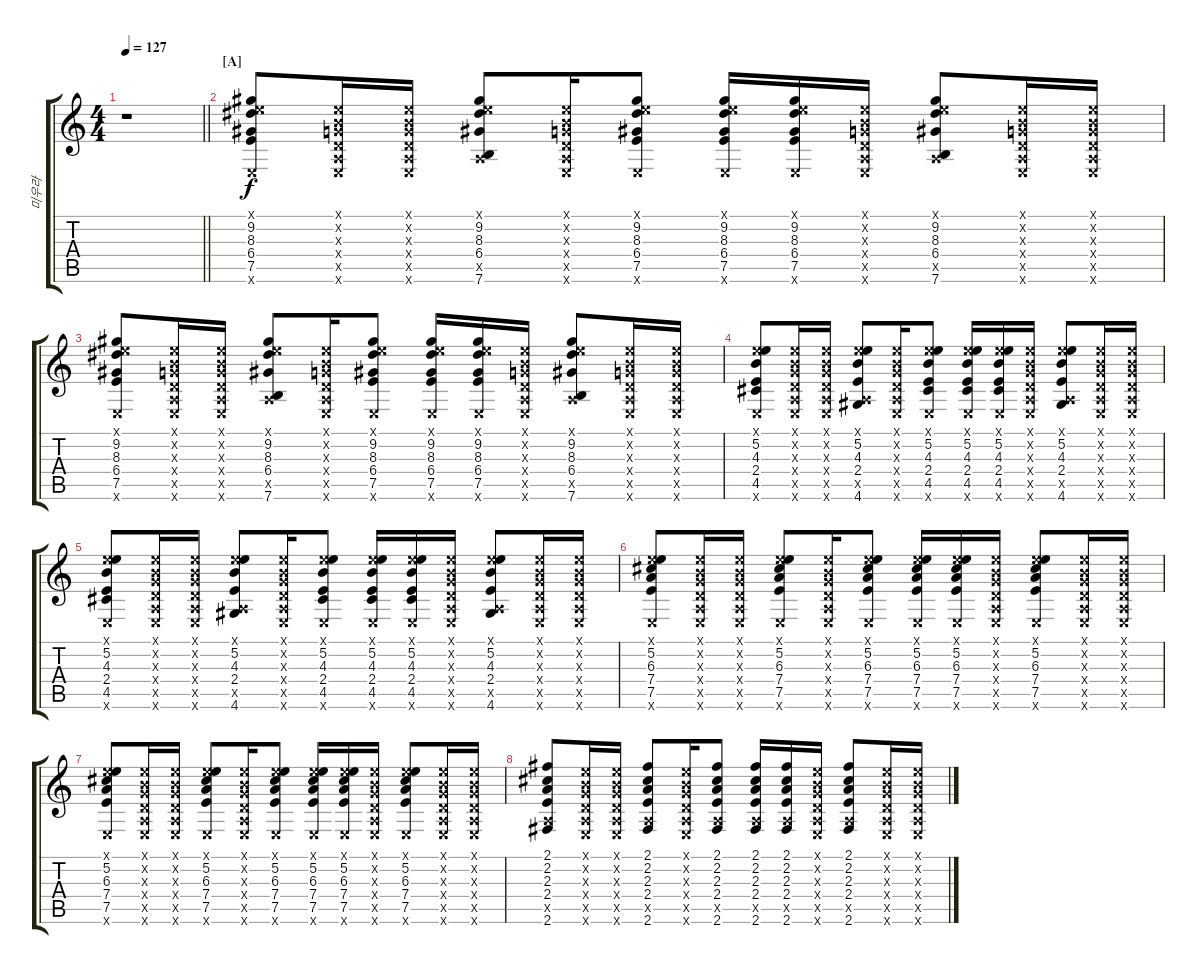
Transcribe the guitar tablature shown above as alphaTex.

\track ("미우라" "미우라") {instrument acousticguitarsteel}
\staff {score tabs}
\tuning (E4 B3 G3 D3 A2 E2) {hide}
\ts (4 4)
\tempo 127
\clef g2
\barLineRight lightlight
\ks c
r.1{dy f} |
\section ("" "[A]")
(0.1{x} 9.2 8.3 6.4 7.5 0.6{x}).8 (0.1{x} 0.2{x} 0.3{x} 0.4{x} 0.5{x} 0.6{x}).16 (0.1{x} 0.2{x} 0.3{x} 0.4{x} 0.5{x} 0.6{x}).16 (0.1{x} 9.2 8.3 6.4 0.5{x} 7.6).8 (0.1{x} 0.2{x} 0.3{x} 0.4{x} 0.5{x} 0.6{x}).16 (0.1{x} 9.2 8.3 6.4 7.5 0.6{x}).8 (0.1{x} 9.2 8.3 6.4 7.5 0.6{x}).16 (0.1{x} 9.2 8.3 6.4 7.5 0.6{x}).16 (0.1{x} 0.2{x} 0.3{x} 0.4{x} 0.5{x} 0.6{x}).16 (0.1{x} 9.2 8.3 6.4 0.5{x} 7.6).8 (0.1{x} 0.2{x} 0.3{x} 0.4{x} 0.5{x} 0.6{x}).16 (0.1{x} 0.2{x} 0.3{x} 0.4{x} 0.5{x} 0.6{x}).16 |
(0.1{x} 9.2 8.3 6.4 7.5 0.6{x}).8 (0.1{x} 0.2{x} 0.3{x} 0.4{x} 0.5{x} 0.6{x}).16 (0.1{x} 0.2{x} 0.3{x} 0.4{x} 0.5{x} 0.6{x}).16 (0.1{x} 9.2 8.3 6.4 0.5{x} 7.6).8 (0.1{x} 0.2{x} 0.3{x} 0.4{x} 0.5{x} 0.6{x}).16 (0.1{x} 9.2 8.3 6.4 7.5 0.6{x}).8 (0.1{x} 9.2 8.3 6.4 7.5 0.6{x}).16 (0.1{x} 9.2 8.3 6.4 7.5 0.6{x}).16 (0.1{x} 0.2{x} 0.3{x} 0.4{x} 0.5{x} 0.6{x}).16 (0.1{x} 9.2 8.3 6.4 0.5{x} 7.6).8 (0.1{x} 0.2{x} 0.3{x} 0.4{x} 0.5{x} 0.6{x}).16 (0.1{x} 0.2{x} 0.3{x} 0.4{x} 0.5{x} 0.6{x}).16 |
(0.1{x} 5.2 4.3 2.4 4.5 0.6{x}).8 (0.1{x} 0.2{x} 0.3{x} 0.4{x} 0.5{x} 0.6{x}).16 (0.1{x} 0.2{x} 0.3{x} 0.4{x} 0.5{x} 0.6{x}).16 (0.1{x} 5.2 4.3 2.4 0.5{x} 4.6).8 (0.1{x} 0.2{x} 0.3{x} 0.4{x} 0.5{x} 0.6{x}).16 (0.1{x} 5.2 4.3 2.4 4.5 0.6{x}).8 (0.1{x} 5.2 4.3 2.4 4.5 0.6{x}).16 (0.1{x} 5.2 4.3 2.4 4.5 0.6{x}).16 (0.1{x} 0.2{x} 0.3{x} 0.4{x} 0.5{x} 0.6{x}).16 (0.1{x} 5.2 4.3 2.4 0.5{x} 4.6).8 (0.1{x} 0.2{x} 0.3{x} 0.4{x} 0.5{x} 0.6{x}).16 (0.1{x} 0.2{x} 0.3{x} 0.4{x} 0.5{x} 0.6{x}).16 |
(0.1{x} 5.2 4.3 2.4 4.5 0.6{x}).8 (0.1{x} 0.2{x} 0.3{x} 0.4{x} 0.5{x} 0.6{x}).16 (0.1{x} 0.2{x} 0.3{x} 0.4{x} 0.5{x} 0.6{x}).16 (0.1{x} 5.2 4.3 2.4 0.5{x} 4.6).8 (0.1{x} 0.2{x} 0.3{x} 0.4{x} 0.5{x} 0.6{x}).16 (0.1{x} 5.2 4.3 2.4 4.5 0.6{x}).8 (0.1{x} 5.2 4.3 2.4 4.5 0.6{x}).16 (0.1{x} 5.2 4.3 2.4 4.5 0.6{x}).16 (0.1{x} 0.2{x} 0.3{x} 0.4{x} 0.5{x} 0.6{x}).16 (0.1{x} 5.2 4.3 2.4 0.5{x} 4.6).8 (0.1{x} 0.2{x} 0.3{x} 0.4{x} 0.5{x} 0.6{x}).16 (0.1{x} 0.2{x} 0.3{x} 0.4{x} 0.5{x} 0.6{x}).16 |
(0.1{x} 5.2 6.3 7.4 7.5 0.6{x}).8 (0.1{x} 0.2{x} 0.3{x} 0.4{x} 0.5{x} 0.6{x}).16 (0.1{x} 0.2{x} 0.3{x} 0.4{x} 0.5{x} 0.6{x}).16 (0.1{x} 5.2 6.3 7.4 7.5 0.6{x}).8 (0.1{x} 0.2{x} 0.3{x} 0.4{x} 0.5{x} 0.6{x}).16 (0.1{x} 5.2 6.3 7.4 7.5 0.6{x}).8 (0.1{x} 5.2 6.3 7.4 7.5 0.6{x}).16 (0.1{x} 5.2 6.3 7.4 7.5 0.6{x}).16 (0.1{x} 0.2{x} 0.3{x} 0.4{x} 0.5{x} 0.6{x}).16 (0.1{x} 5.2 6.3 7.4 7.5 0.6{x}).8 (0.1{x} 0.2{x} 0.3{x} 0.4{x} 0.5{x} 0.6{x}).16 (0.1{x} 0.2{x} 0.3{x} 0.4{x} 0.5{x} 0.6{x}).16 |
(0.1{x} 5.2 6.3 7.4 7.5 0.6{x}).8 (0.1{x} 0.2{x} 0.3{x} 0.4{x} 0.5{x} 0.6{x}).16 (0.1{x} 0.2{x} 0.3{x} 0.4{x} 0.5{x} 0.6{x}).16 (0.1{x} 5.2 6.3 7.4 7.5 0.6{x}).8 (0.1{x} 0.2{x} 0.3{x} 0.4{x} 0.5{x} 0.6{x}).16 (0.1{x} 5.2 6.3 7.4 7.5 0.6{x}).8 (0.1{x} 5.2 6.3 7.4 7.5 0.6{x}).16 (0.1{x} 5.2 6.3 7.4 7.5 0.6{x}).16 (0.1{x} 0.2{x} 0.3{x} 0.4{x} 0.5{x} 0.6{x}).16 (0.1{x} 5.2 6.3 7.4 7.5 0.6{x}).8 (0.1{x} 0.2{x} 0.3{x} 0.4{x} 0.5{x} 0.6{x}).16 (0.1{x} 0.2{x} 0.3{x} 0.4{x} 0.5{x} 0.6{x}).16 |
(2.1 2.2 2.3 2.4 0.5{x} 2.6).8 (0.1{x} 0.2{x} 0.3{x} 0.4{x} 0.5{x} 0.6{x}).16 (0.1{x} 0.2{x} 0.3{x} 0.4{x} 0.5{x} 0.6{x}).16 (2.1 2.2 2.3 2.4 0.5{x} 2.6).8 (0.1{x} 0.2{x} 0.3{x} 0.4{x} 0.5{x} 0.6{x}).16 (2.1 2.2 2.3 2.4 0.5{x} 2.6).8 (2.1 2.2 2.3 2.4 0.5{x} 2.6).16 (2.1 2.2 2.3 2.4 0.5{x} 2.6).16 (0.1{x} 0.2{x} 0.3{x} 0.4{x} 0.5{x} 0.6{x}).16 (2.1 2.2 2.3 2.4 0.5{x} 2.6).8 (0.1{x} 0.2{x} 0.3{x} 0.4{x} 0.5{x} 0.6{x}).16 (0.1{x} 0.2{x} 0.3{x} 0.4{x} 0.5{x} 0.6{x}).16
